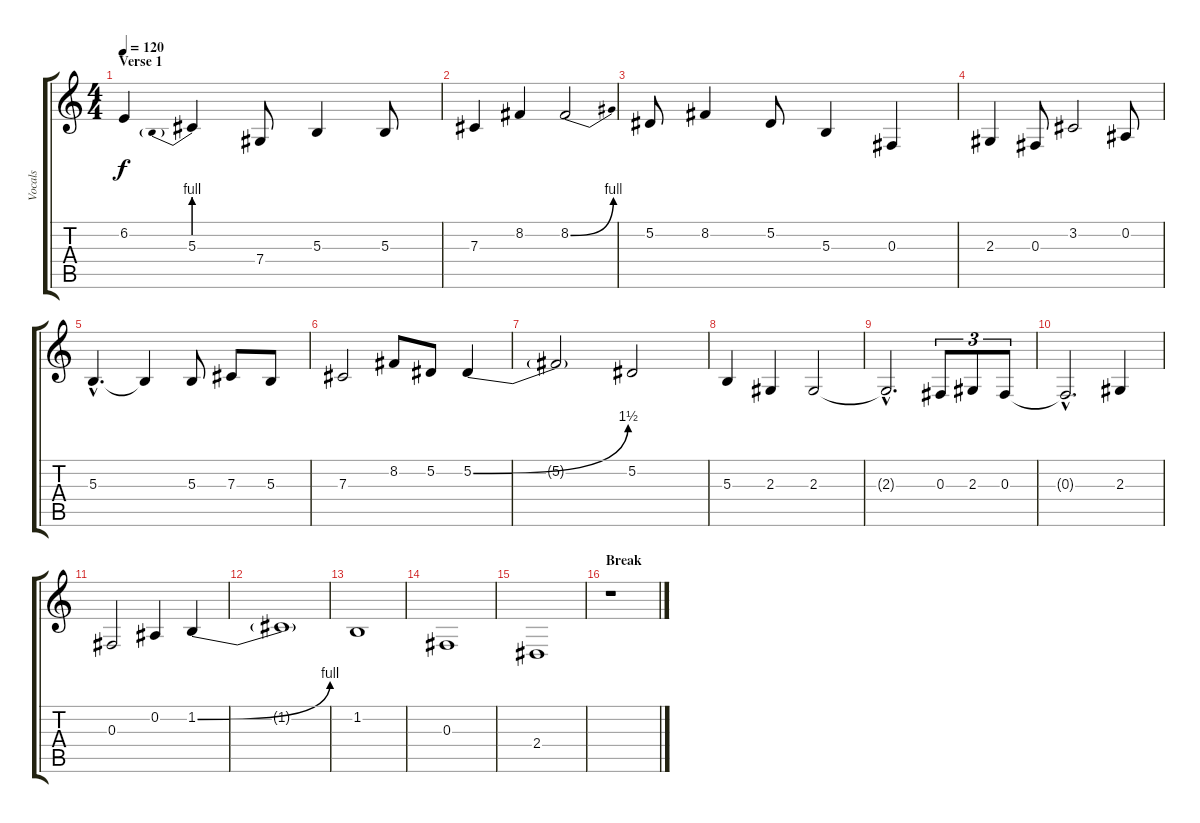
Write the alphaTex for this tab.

\track ("Vocals" "Vocals") {instrument lead2sawtooth}
\staff {score tabs}
\tuning (Eb4 Bb3 Gb3 Db3 Ab2 Eb2) {hide}
\ts (4 4)
\section ("" "Verse 1")
\tempo 120
\clef g2
\ks c
6.2.4{dy f} 5.3{be (prebend 0 4 60 4)}.4 7.4.8 5.3.4 5.3.8 |
7.3.4 8.2.4 8.2{be (bend 0 0 60 4)}.2 |
5.2.8 8.2.4 5.2.8 5.3.4 0.3.4 |
2.3.4 0.3.8 3.2.2 0.2.8 |
5.3{hac}.4{d} 5.3{t}.4 5.3.8 7.3.8 5.3.8 |
7.3.2 8.2.8 5.2.8 5.2{be (bend 0 0 60 6)}.4 |
5.2{t}.2 5.2.2 |
5.3.4 2.3.4 2.3.2 |
2.3{hac t}.2{d} 0.3.8{tu (3 2)} 2.3.8{tu (3 2)} 0.3.8{tu (3 2)} |
0.3{hac t}.2{d} 2.3.4 |
0.3.2 0.2.4 1.2{be (bend 0 0 60 4)}.4 |
1.2{t}.1 |
1.2.1 |
0.3.1 |
2.4.1{volume 0} |
\section ("" "Break")
r.1
